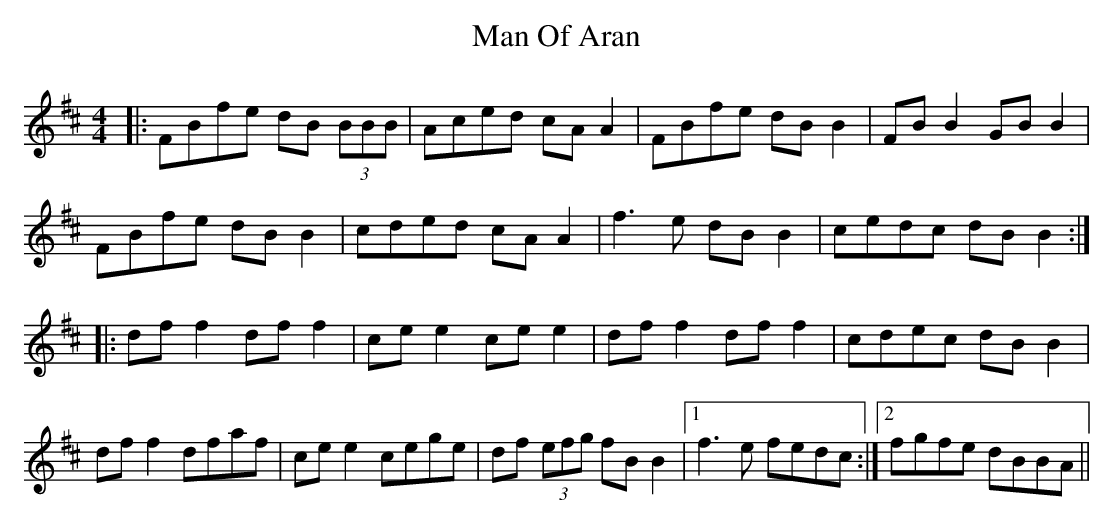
X:1
T: Man Of Aran
M: 4/4
L: 1/8
K: Bmin
|:FBfe dB (3BBB|Aced cA A2|FBfe dB B2|FB B2 GB B2|
FBfe dB B2|cded cA A2| f3e dB B2|cedc dB B2:|
|:df f2 df f2|ce e2 ce e2|df f2 df f2|cdec dB B2|
df f2 dfaf|ce e2 cege|df (3efg fB B2|1 f3e fedc:|2 fgfe dBBA ||
